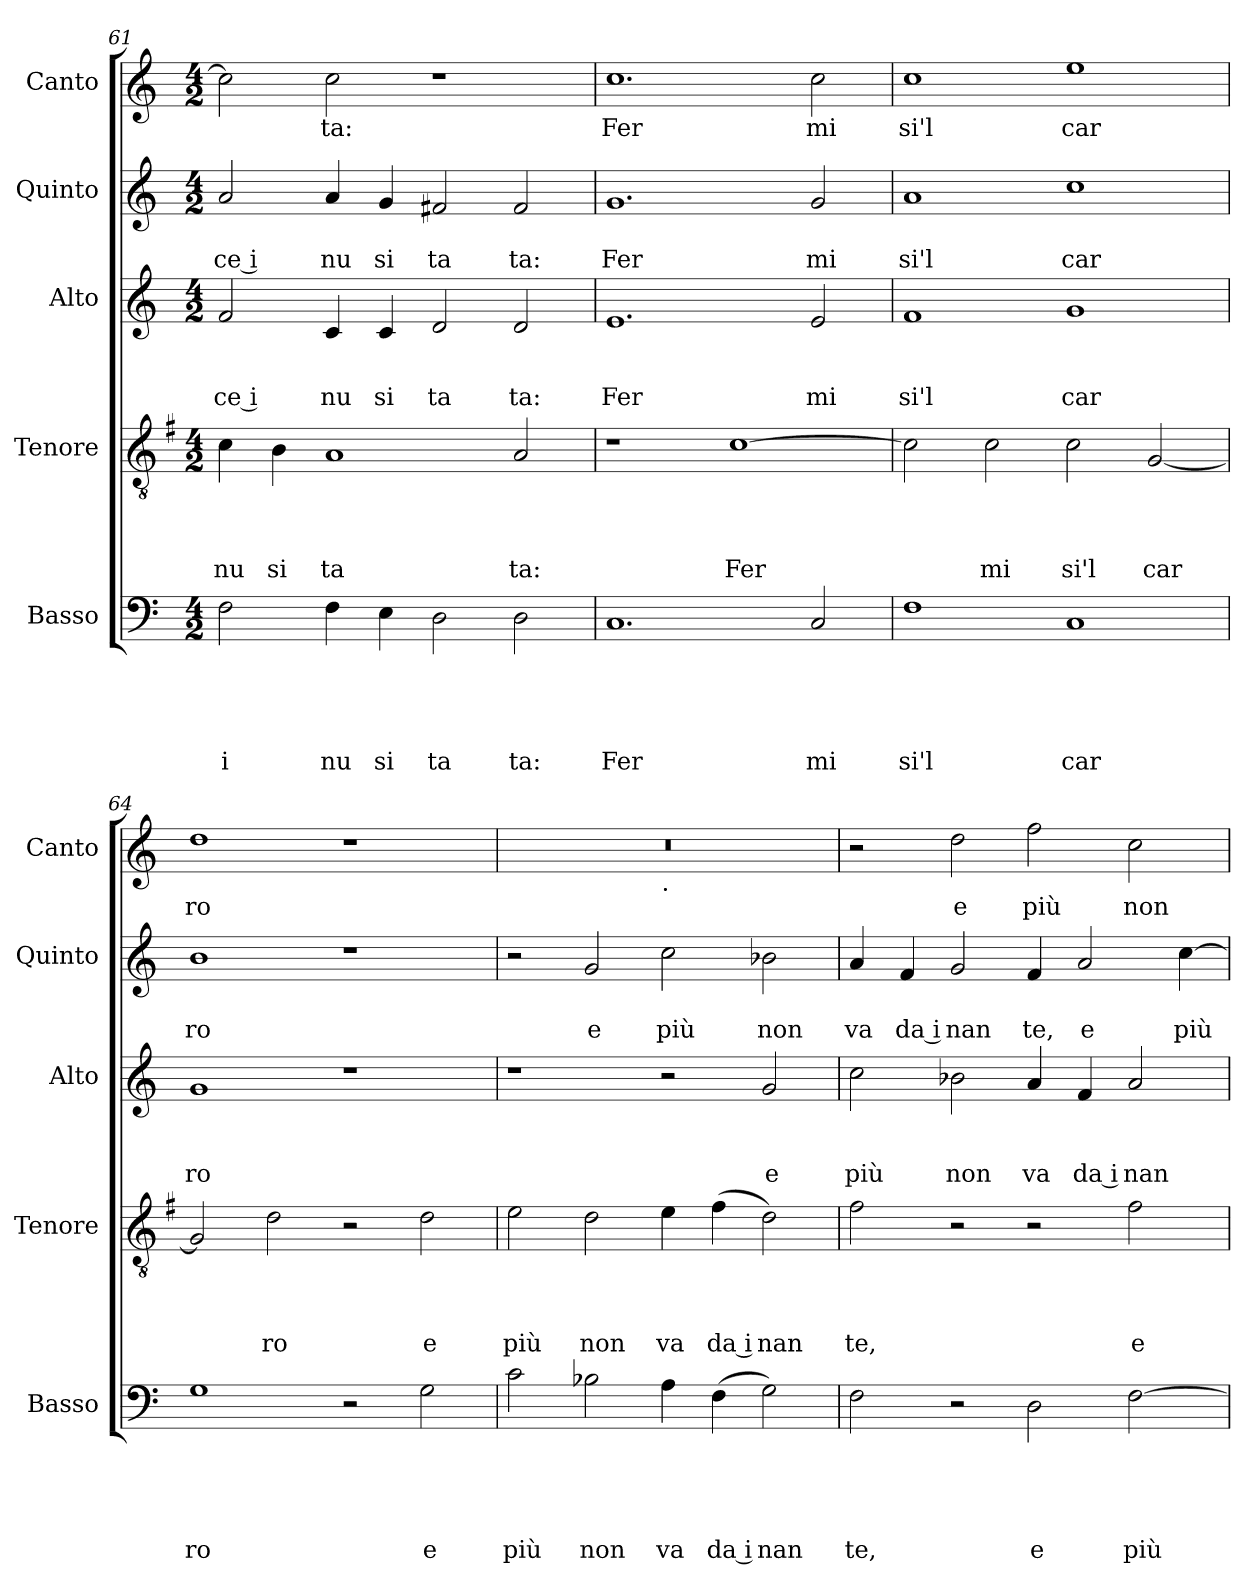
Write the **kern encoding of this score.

**kern	**text	**text	**text	**text	**text	**kern	**text	**text	**text	**text	**kern	**text	**text	**text	**kern	**text	**text	**kern	**text
*part5	*part5	*part5	*part5	*part5	*part5	*part4	*part4	*part4	*part4	*part4	*part3	*part3	*part3	*part3	*part2	*part2	*part2	*part1	*part1
*staff5	*staff5	*staff5	*staff5	*staff5	*staff5	*staff4	*staff4	*staff4	*staff4	*staff4	*staff3	*staff3	*staff3	*staff3	*staff2	*staff2	*staff2	*staff1	*staff1
*I"Basso	*	*	*	*	*	*I"Tenore	*	*	*	*	*I"Alto	*	*	*	*I"Quinto	*	*	*I"Canto	*
*I'Basso	*	*	*	*	*	*I'Tenore	*	*	*	*	*I'Alto	*	*	*	*I'Quinto	*	*	*I'Canto	*
!!LO:PB:g=z
*clefF4	*	*	*	*	*	*clefGv2	*	*	*	*	*clefG2	*	*	*	*clefG2	*	*	*clefG2	*
*	*	*	*	*	*	*ITrd-3c-5	*	*	*	*	*	*	*	*	*	*	*	*	*
*k[]	*	*	*	*	*	*k[]	*	*	*	*	*k[]	*	*	*	*k[]	*	*	*k[]	*
*C:	*	*	*	*	*	*C:	*	*	*	*	*C:	*	*	*	*C:	*	*	*C:	*
*M4/2	*	*	*	*	*	*M4/2	*	*	*	*	*M4/2	*	*	*	*M4/2	*	*	*M4/2	*
=61	=61	=61	=61	=61	=61	=61	=61	=61	=61	=61	=61	=61	=61	=61	=61	=61	=61	=61	=61
!	!	!	!	!	!LO:LY:b	!	!	!	!	!LO:LY:b	!	!	!	!LO:LY:b:rj	!	!	!LO:LY:b:rj	!	!
2F\	.	.	.	.	i	4f\	.	.	.	-nu	2f/	.	.	ce i	2a/	.	ce i	2cc\]	.
!	!	!	!	!	!	!	!	!	!	!LO:LY:b	!	!	!	!	!	!	!	!	!
.	.	.	.	.	.	4e\	.	.	.	si	.	.	.	.	.	.	.	.	.
!	!	!	!	!	!LO:LY:b	!	!	!	!	!LO:LY:b	!	!	!	!LO:LY:b	!	!	!LO:LY:b	!	!LO:LY:b
4F\	.	.	.	.	nu	1d	.	.	.	ta	4c/	.	.	nu	4a/	.	nu	2cc\	-ta:
!	!	!	!	!	!LO:LY:b	!	!	!	!	!	!	!	!	!LO:LY:b	!	!	!LO:LY:b	!	!
4E\	.	.	.	.	si	.	.	.	.	.	4c/	.	.	si	4g/	.	si	.	.
!	!	!	!	!	!LO:LY:b	!	!	!	!	!	!	!	!	!LO:LY:b	!	!	!LO:LY:b	!	!
2D\	.	.	.	.	ta	.	.	.	.	.	2d/	.	.	ta	2f#X/	.	ta	1r	.
!	!	!	!	!	!LO:LY:b	!	!	!	!	!LO:LY:b	!	!	!	!LO:LY:b	!	!	!LO:LY:b	!	!
2D\	.	.	.	.	ta:	2d/	.	.	.	ta:	2d/	.	.	ta:	2f#/	.	ta:	.	.
=62	=62	=62	=62	=62	=62	=62	=62	=62	=62	=62	=62	=62	=62	=62	=62	=62	=62	=62	=62
!	!	!	!	!	!LO:LY:b	!	!	!	!	!	!	!	!	!LO:LY:b	!	!	!LO:LY:b	!	!LO:LY:b
1.C	.	.	.	.	Fer	1r	.	.	.	.	1.e	.	.	Fer	1.g	.	Fer	1.cc	Fer
!	!	!	!	!	!	!	!	!	!	!LO:LY:b	!	!	!	!	!	!	!	!	!
.	.	.	.	.	.	[>1f	.	.	.	Fer	.	.	.	.	.	.	.	.	.
!	!	!	!	!	!LO:LY:b	!	!	!	!	!	!	!	!	!LO:LY:b	!	!	!LO:LY:b	!	!LO:LY:b
2C/	.	.	.	.	mi	.	.	.	.	.	2e/	.	.	mi	2g/	.	mi	2cc\	mi
=63	=63	=63	=63	=63	=63	=63	=63	=63	=63	=63	=63	=63	=63	=63	=63	=63	=63	=63	=63
!	!	!	!	!	!LO:LY:b	!	!	!	!	!	!	!	!	!LO:LY:b	!	!	!LO:LY:b	!	!LO:LY:b
1F	.	.	.	.	si'l	2f\]	.	.	.	.	1f	.	.	si'l	1a	.	si'l	1cc	si'l
!	!	!	!	!	!	!	!	!	!	!LO:LY:b	!	!	!	!	!	!	!	!	!
.	.	.	.	.	.	2f\	.	.	.	mi	.	.	.	.	.	.	.	.	.
!	!	!	!	!	!LO:LY:b	!	!	!	!	!LO:LY:b	!	!	!	!LO:LY:b	!	!	!LO:LY:b	!	!LO:LY:b
1C	.	.	.	.	car	2f\	.	.	.	si'l	1g	.	.	car	1cc	.	car	1ee	car
!	!	!	!	!	!	!	!	!	!	!LO:LY:b	!	!	!	!	!	!	!	!	!
.	.	.	.	.	.	[<2c/	.	.	.	car	.	.	.	.	.	.	.	.	.
=64	=64	=64	=64	=64	=64	=64	=64	=64	=64	=64	=64	=64	=64	=64	=64	=64	=64	=64	=64
!	!	!	!	!	!LO:LY:b	!	!	!	!	!	!	!	!	!LO:LY:b	!	!	!LO:LY:b	!	!LO:LY:b
1G	.	.	.	.	ro	2c/]	.	.	.	.	1g	.	.	ro	1b	.	ro	1dd	ro
!	!	!	!	!	!	!	!	!	!	!LO:LY:b	!	!	!	!	!	!	!	!	!
.	.	.	.	.	.	2g\	.	.	.	ro	.	.	.	.	.	.	.	.	.
2r	.	.	.	.	.	2r	.	.	.	.	1r	.	.	.	1r	.	.	1r	.
!	!	!	!	!	!LO:LY:b	!	!	!	!	!LO:LY:b	!	!	!	!	!	!	!	!	!
2G\	.	.	.	.	e	2g\	.	.	.	e	.	.	.	.	.	.	.	.	.
=65	=65	=65	=65	=65	=65	=65	=65	=65	=65	=65	=65	=65	=65	=65	=65	=65	=65	=65	=65
!	!	!	!	!	!LO:LY:b	!	!	!	!	!LO:LY:b	!	!	!	!	!	!	!	!	!
*	*	*	*	*	*	*	*	*	*	*	*	*	*	*	*	*	*	*^	*
2c\	.	.	.	.	più	2a\	.	.	.	più	1r	.	.	.	2r	.	.	0r	1ryy	.
!	!	!	!	!	!LO:LY:b	!	!	!	!	!LO:LY:b	!	!	!	!	!	!	!LO:LY:b	!	!	!
2B-X\	.	.	.	.	non	2g\	.	.	.	non	.	.	.	.	2g/	.	e	.	.	.
!	!	!	!	!	!	!	!	!	!	!	!	!	!	!	!	!	!	!	!LO:TX:b:t=.	!
!	!	!	!	!	!LO:LY:b	!	!	!	!	!LO:LY:b	!	!	!	!	!	!	!LO:LY:b	!	!	!
4A\	.	.	.	.	va	4a\	.	.	.	va	2r	.	.	.	2cc\	.	più	.	1ryy	.
!	!	!	!	!	!LO:LY:b:rj	!	!	!	!	!LO:LY:b:rj	!	!	!	!	!	!	!	!	!	!
(<4F\	.	.	.	.	da i	(<4b\	.	.	.	da i	.	.	.	.	.	.	.	.	.	.
!	!	!	!	!	!LO:LY:b	!	!	!	!	!LO:LY:b	!	!	!	!LO:LY:b	!	!	!LO:LY:b	!	!	!
2G\)	.	.	.	.	nan	2g\)	.	.	.	nan	2g/	.	.	e	2b-X\	.	non	.	.	.
=66	=66	=66	=66	=66	=66	=66	=66	=66	=66	=66	=66	=66	=66	=66	=66	=66	=66	=66	=66	=66
!	!	!	!	!	!LO:LY:b	!	!	!	!	!LO:LY:b	!	!	!	!LO:LY:b	!	!	!LO:LY:b	!	!	!
*	*	*	*	*	*	*	*	*	*	*	*	*	*	*	*	*	*	*v	*v	*
2F\	.	.	.	.	te,	2b\	.	.	.	te,	2cc\	.	.	più	4a/	.	va	2r	.
!	!	!	!	!	!	!	!	!	!	!	!	!	!	!	!	!	!LO:LY:b:rj	!	!
.	.	.	.	.	.	.	.	.	.	.	.	.	.	.	4f/	.	da i	.	.
!	!	!	!	!	!	!	!	!	!	!	!	!	!	!LO:LY:b	!	!	!LO:LY:b	!	!LO:LY:b
2r	.	.	.	.	.	2r	.	.	.	.	2b-X\	.	.	non	2g/	.	nan	2dd\	e
!	!	!	!	!	!LO:LY:b	!	!	!	!	!	!	!	!	!LO:LY:b	!	!	!LO:LY:b	!	!LO:LY:b
2D\	.	.	.	.	e	2r	.	.	.	.	4a/	.	.	va	4f/	.	te,	2ff\	più
!	!	!	!	!	!	!	!	!	!	!	!	!	!	!LO:LY:b:rj	!	!	!LO:LY:b	!	!
.	.	.	.	.	.	.	.	.	.	.	4f/	.	.	da i	2a/	.	e	.	.
!	!	!	!	!	!LO:LY:b	!	!	!	!	!LO:LY:b	!	!	!	!LO:LY:b	!	!	!	!	!LO:LY:b
[<2F\	.	.	.	.	più	2b\	.	.	.	e	2a/	.	.	nan	.	.	.	2cc\	non
!	!	!	!	!	!	!	!	!	!	!	!	!	!	!	!	!	!LO:LY:b	!	!
.	.	.	.	.	.	.	.	.	.	.	.	.	.	.	[<4cc\	.	più	.	.
=	=	=	=	=	=	=	=	=	=	=	=	=	=	=	=	=	=	=	=
*-	*-	*-	*-	*-	*-	*-	*-	*-	*-	*-	*-	*-	*-	*-	*-	*-	*-	*-	*-
